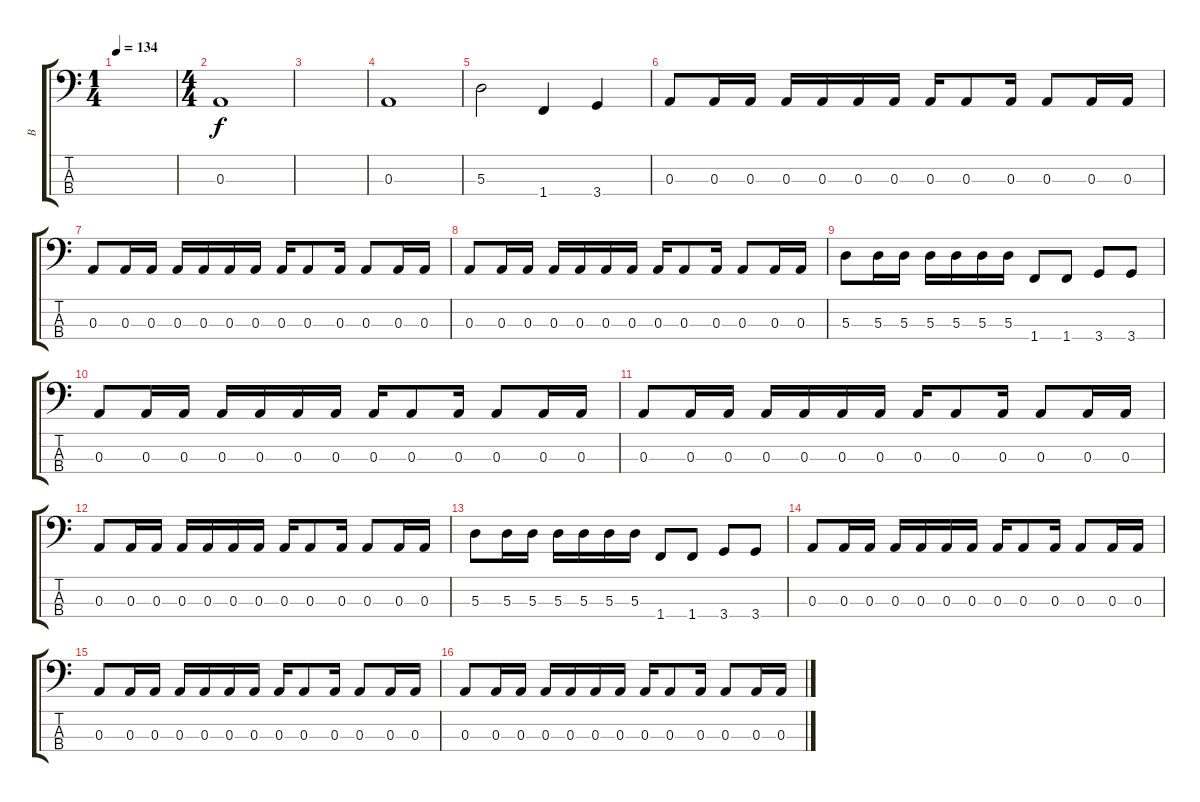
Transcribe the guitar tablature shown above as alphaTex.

\track ("B" "B") {instrument electricbassfinger}
\staff {score tabs}
\tuning (G2 D2 A1 E1) {hide}
\ts (1 4)
\tempo 134
\clef f4
\ks c
|
\ts (4 4)
0.3.1 |
|
0.3.1 |
5.3.2 1.4.4 3.4.4 |
0.3.8 0.3.16 0.3.16 0.3.16 0.3.16 0.3.16 0.3.16 0.3.16 0.3.8 0.3.16 0.3.8 0.3.16 0.3.16 |
0.3.8 0.3.16 0.3.16 0.3.16 0.3.16 0.3.16 0.3.16 0.3.16 0.3.8 0.3.16 0.3.8 0.3.16 0.3.16 |
0.3.8 0.3.16 0.3.16 0.3.16 0.3.16 0.3.16 0.3.16 0.3.16 0.3.8 0.3.16 0.3.8 0.3.16 0.3.16 |
5.3.8 5.3.16 5.3.16 5.3.16 5.3.16 5.3.16 5.3.16 1.4.8 1.4.8 3.4.8 3.4.8 |
0.3.8 0.3.16 0.3.16 0.3.16 0.3.16 0.3.16 0.3.16 0.3.16 0.3.8 0.3.16 0.3.8 0.3.16 0.3.16 |
0.3.8 0.3.16 0.3.16 0.3.16 0.3.16 0.3.16 0.3.16 0.3.16 0.3.8 0.3.16 0.3.8 0.3.16 0.3.16 |
0.3.8 0.3.16 0.3.16 0.3.16 0.3.16 0.3.16 0.3.16 0.3.16 0.3.8 0.3.16 0.3.8 0.3.16 0.3.16 |
5.3.8 5.3.16 5.3.16 5.3.16 5.3.16 5.3.16 5.3.16 1.4.8 1.4.8 3.4.8 3.4.8 |
0.3.8 0.3.16 0.3.16 0.3.16 0.3.16 0.3.16 0.3.16 0.3.16 0.3.8 0.3.16 0.3.8 0.3.16 0.3.16 |
0.3.8 0.3.16 0.3.16 0.3.16 0.3.16 0.3.16 0.3.16 0.3.16 0.3.8 0.3.16 0.3.8 0.3.16 0.3.16 |
0.3.8 0.3.16 0.3.16 0.3.16 0.3.16 0.3.16 0.3.16 0.3.16 0.3.8 0.3.16 0.3.8 0.3.16 0.3.16
